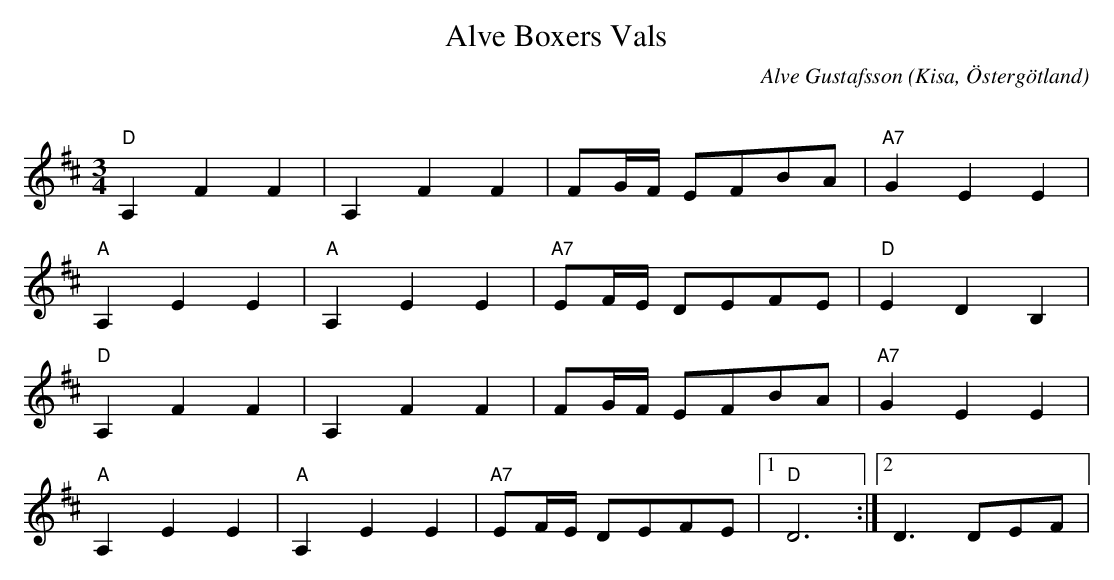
X:1
T:Alve Boxers Vals
C:Alve Gustafsson
O:Kisa, Östergötland
Q:140
M:3/4
L:1/8
K:D
"D"A,2F2F2|A,2F2F2|FG/F/ EFBA |"A7" G2E2E2|
"A" A,2E2E2 |"A" A,2E2E2|"A7" EF/E/ DEFE |"D" E2D2B,2 |
"D"A,2F2F2|A,2F2F2|FG/F/ EFBA |"A7" G2E2E2|
"A" A,2E2E2 |"A" A,2E2E2|"A7" EF/E/ DEFE |1"D" D6 :|2 D3 DEF |
